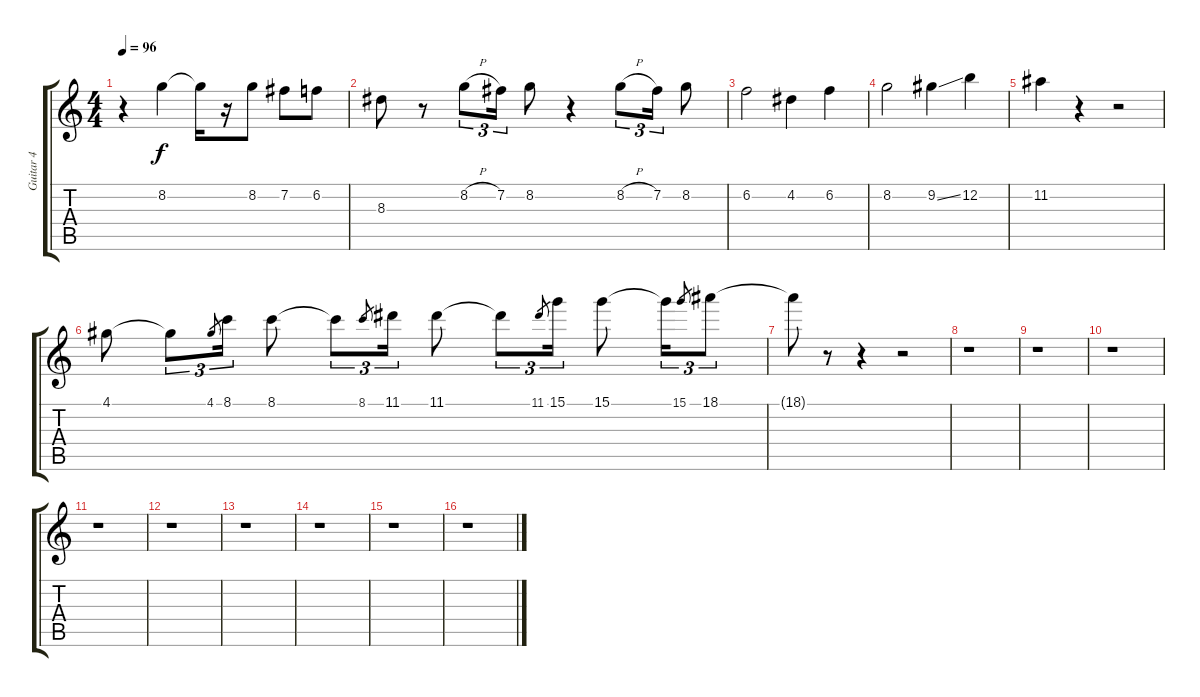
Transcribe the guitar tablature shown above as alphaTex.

\track ("Guitar 4" "Guitar 4") {instrument overdrivenguitar}
\staff {score tabs}
\tuning (E4 B3 G3 D3 A2 E2) {hide}
\ts (4 4)
\tempo 96
\clef g2
\ks c
r.4{dy f} 8.2.4 8.2{t}.16 r.16 8.2.8 7.2.8 6.2.8 |
8.3.8 r.8 8.2{h}.8{tu (3 2)} 7.2.16{tu (3 2)} 8.2.8 r.4 8.2{h}.8{tu (3 2)} 7.2.16{tu (3 2)} 8.2.8 |
6.2.2 4.2.4 6.2.4 |
8.2.2 9.2{ss}.4 12.2.4 |
11.2.4 r.4 r.2 |
4.1.8 4.1{t}.8{tu (3 2)} 4.1.8{gr} 8.1.16{tu (3 2)} 8.1.8 8.1{t}.8{tu (3 2)} 8.1.8{gr} 11.1.16{tu (3 2)} 11.1.8 11.1{t}.8{tu (3 2)} 11.1.8{gr} 15.1.16{tu (3 2)} 15.1.8 15.1{t}.16{tu (3 2)} 15.1.8{gr} 18.1.8{tu (3 2)} |
18.1{t}.8 r.8 r.4 r.2 |
r.1 |
r.1 |
r.1 |
r.1 |
r.1 |
r.1 |
r.1 |
r.1 |
r.1
